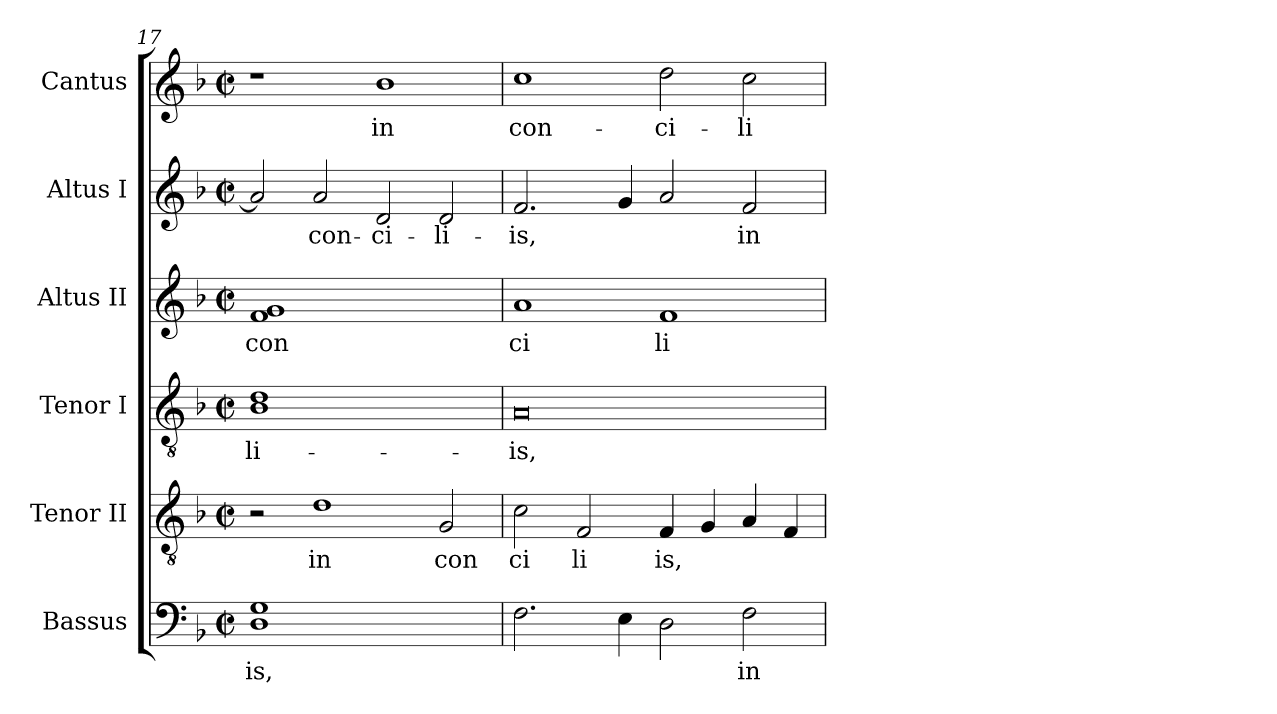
**kern	**text	**kern	**text	**kern	**text	**kern	**text	**kern	**text	**kern	**text
*part6	*part6	*part5	*part5	*part4	*part4	*part3	*part3	*part2	*part2	*part1	*part1
*staff6	*staff6	*staff5	*staff5	*staff4	*staff4	*staff3	*staff3	*staff2	*staff2	*staff1	*staff1
*I"Bassus	*	*I"Tenor II	*	*I"Tenor I	*	*I"Altus II	*	*I"Altus I	*	*I"Cantus	*
*clefF4	*	*clefGv2	*	*clefGv2	*	*clefG2	*	*clefG2	*	*clefG2	*
*k[b-]	*	*k[b-]	*	*k[b-]	*	*k[b-]	*	*k[b-]	*	*k[b-]	*
*F:	*	*F:	*	*F:	*	*F:	*	*F:	*	*F:	*
*M2/2	*	*M2/2	*	*M2/2	*	*M2/2	*	*M2/2	*	*M2/2	*
*met(c|)	*	*met(c|)	*	*met(c|)	*	*met(c|)	*	*met(c|)	*	*met(c|)	*
=17	=17	=17	=17	=17	=17	=17	=17	=17	=17	=17	=17
!	!LO:LY:b:cj	!	!	!	!LO:LY:b:cj	!	!LO:LY:b:cj	!	!	!	!
1D 1G	is,	2r	.	1d 1B-	-li-	1f 1g	con	2a/]	.	1r	.
!	!	!	!LO:LY:b:cj	!	!	!	!	!	!LO:LY:b:cj	!	!
.	.	1d	in	.	.	.	.	2a/	con-	.	.
!	!	!	!	!	!	!	!	!	!LO:LY:b:cj	!	!LO:LY:b:cj
1ryy	.	.	.	1ryy	.	1ryy	.	2d/	-ci-	1b-	in
!	!	!	!LO:LY:b:cj	!	!	!	!	!	!LO:LY:b:cj	!	!
.	.	2G/	con	.	.	.	.	2d/	-li-	.	.
=18	=18	=18	=18	=18	=18	=18	=18	=18	=18	=18	=18
!	!	!	!LO:LY:b:cj	!	!LO:LY:b:cj	!	!LO:LY:b:cj	!	!LO:LY:b:cj	!	!LO:LY:b:cj
2.F\	.	2c\	ci	0A	-is,	1a	ci	2.f/	-is,	1cc	con-
!	!	!	!LO:LY:b:cj	!	!	!	!	!	!	!	!
.	.	2F/	li	.	.	.	.	.	.	.	.
4E\	.	.	.	.	.	.	.	4g/	.	.	.
!	!	!	!LO:LY:b:cj	!	!	!	!LO:LY:b:cj	!	!	!	!LO:LY:b:cj
2D\	.	4F/	is,	.	.	1f	li	2a/	.	2dd\	-ci-
.	.	4G/	.	.	.	.	.	.	.	.	.
!	!LO:LY:b:cj	!	!	!	!	!	!	!	!LO:LY:b:cj	!	!LO:LY:b:cj
2F\	in	4A/	.	.	.	.	.	2f/	in	2cc\	-li-
.	.	4F/	.	.	.	.	.	.	.	.	.
=	=	=	=	=	=	=	=	=	=	=	=
*-	*-	*-	*-	*-	*-	*-	*-	*-	*-	*-	*-
